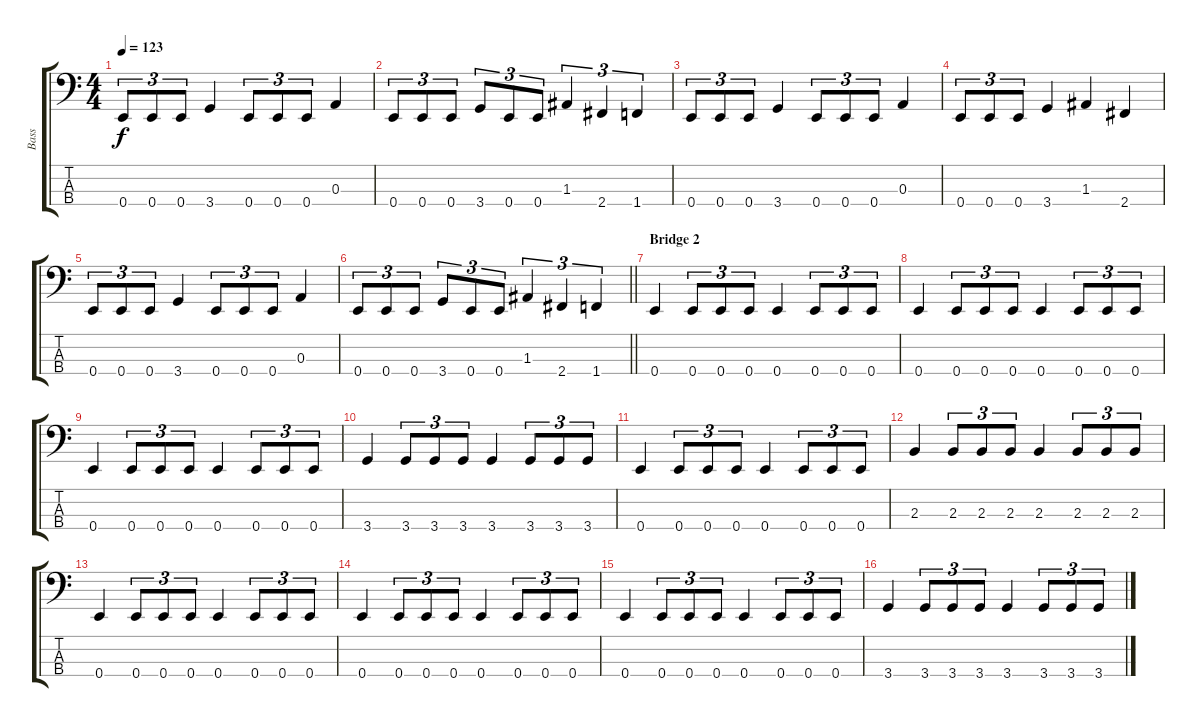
\track ("Bass" "Bass") {instrument electricbassfinger}
\staff {score tabs}
\tuning (G2 D2 A1 E1) {hide}
\ts (4 4)
\tempo 123
\clef f4
\ks c
0.4.8{tu (3 2) dy f} 0.4.8{tu (3 2)} 0.4.8{tu (3 2)} 3.4.4 0.4.8{tu (3 2)} 0.4.8{tu (3 2)} 0.4.8{tu (3 2)} 0.3.4 |
0.4.8{tu (3 2)} 0.4.8{tu (3 2)} 0.4.8{tu (3 2)} 3.4.8{tu (3 2)} 0.4.8{tu (3 2)} 0.4.8{tu (3 2)} 1.3.4{tu (3 2)} 2.4.4{tu (3 2)} 1.4.4{tu (3 2)} |
0.4.8{tu (3 2)} 0.4.8{tu (3 2)} 0.4.8{tu (3 2)} 3.4.4 0.4.8{tu (3 2)} 0.4.8{tu (3 2)} 0.4.8{tu (3 2)} 0.3.4 |
0.4.8{tu (3 2)} 0.4.8{tu (3 2)} 0.4.8{tu (3 2)} 3.4.4 1.3.4 2.4.4 |
0.4.8{tu (3 2)} 0.4.8{tu (3 2)} 0.4.8{tu (3 2)} 3.4.4 0.4.8{tu (3 2)} 0.4.8{tu (3 2)} 0.4.8{tu (3 2)} 0.3.4 |
\barLineRight lightlight
0.4.8{tu (3 2)} 0.4.8{tu (3 2)} 0.4.8{tu (3 2)} 3.4.8{tu (3 2)} 0.4.8{tu (3 2)} 0.4.8{tu (3 2)} 1.3.4{tu (3 2)} 2.4.4{tu (3 2)} 1.4.4{tu (3 2)} |
\section ("" "Bridge 2")
0.4.4 0.4.8{tu (3 2)} 0.4.8{tu (3 2)} 0.4.8{tu (3 2)} 0.4.4 0.4.8{tu (3 2)} 0.4.8{tu (3 2)} 0.4.8{tu (3 2)} |
0.4.4 0.4.8{tu (3 2)} 0.4.8{tu (3 2)} 0.4.8{tu (3 2)} 0.4.4 0.4.8{tu (3 2)} 0.4.8{tu (3 2)} 0.4.8{tu (3 2)} |
0.4.4 0.4.8{tu (3 2)} 0.4.8{tu (3 2)} 0.4.8{tu (3 2)} 0.4.4 0.4.8{tu (3 2)} 0.4.8{tu (3 2)} 0.4.8{tu (3 2)} |
3.4.4 3.4.8{tu (3 2)} 3.4.8{tu (3 2)} 3.4.8{tu (3 2)} 3.4.4 3.4.8{tu (3 2)} 3.4.8{tu (3 2)} 3.4.8{tu (3 2)} |
0.4.4 0.4.8{tu (3 2)} 0.4.8{tu (3 2)} 0.4.8{tu (3 2)} 0.4.4 0.4.8{tu (3 2)} 0.4.8{tu (3 2)} 0.4.8{tu (3 2)} |
2.3.4 2.3.8{tu (3 2)} 2.3.8{tu (3 2)} 2.3.8{tu (3 2)} 2.3.4 2.3.8{tu (3 2)} 2.3.8{tu (3 2)} 2.3.8{tu (3 2)} |
0.4.4 0.4.8{tu (3 2)} 0.4.8{tu (3 2)} 0.4.8{tu (3 2)} 0.4.4 0.4.8{tu (3 2)} 0.4.8{tu (3 2)} 0.4.8{tu (3 2)} |
0.4.4 0.4.8{tu (3 2)} 0.4.8{tu (3 2)} 0.4.8{tu (3 2)} 0.4.4 0.4.8{tu (3 2)} 0.4.8{tu (3 2)} 0.4.8{tu (3 2)} |
0.4.4 0.4.8{tu (3 2)} 0.4.8{tu (3 2)} 0.4.8{tu (3 2)} 0.4.4 0.4.8{tu (3 2)} 0.4.8{tu (3 2)} 0.4.8{tu (3 2)} |
3.4.4 3.4.8{tu (3 2)} 3.4.8{tu (3 2)} 3.4.8{tu (3 2)} 3.4.4 3.4.8{tu (3 2)} 3.4.8{tu (3 2)} 3.4.8{tu (3 2)}
